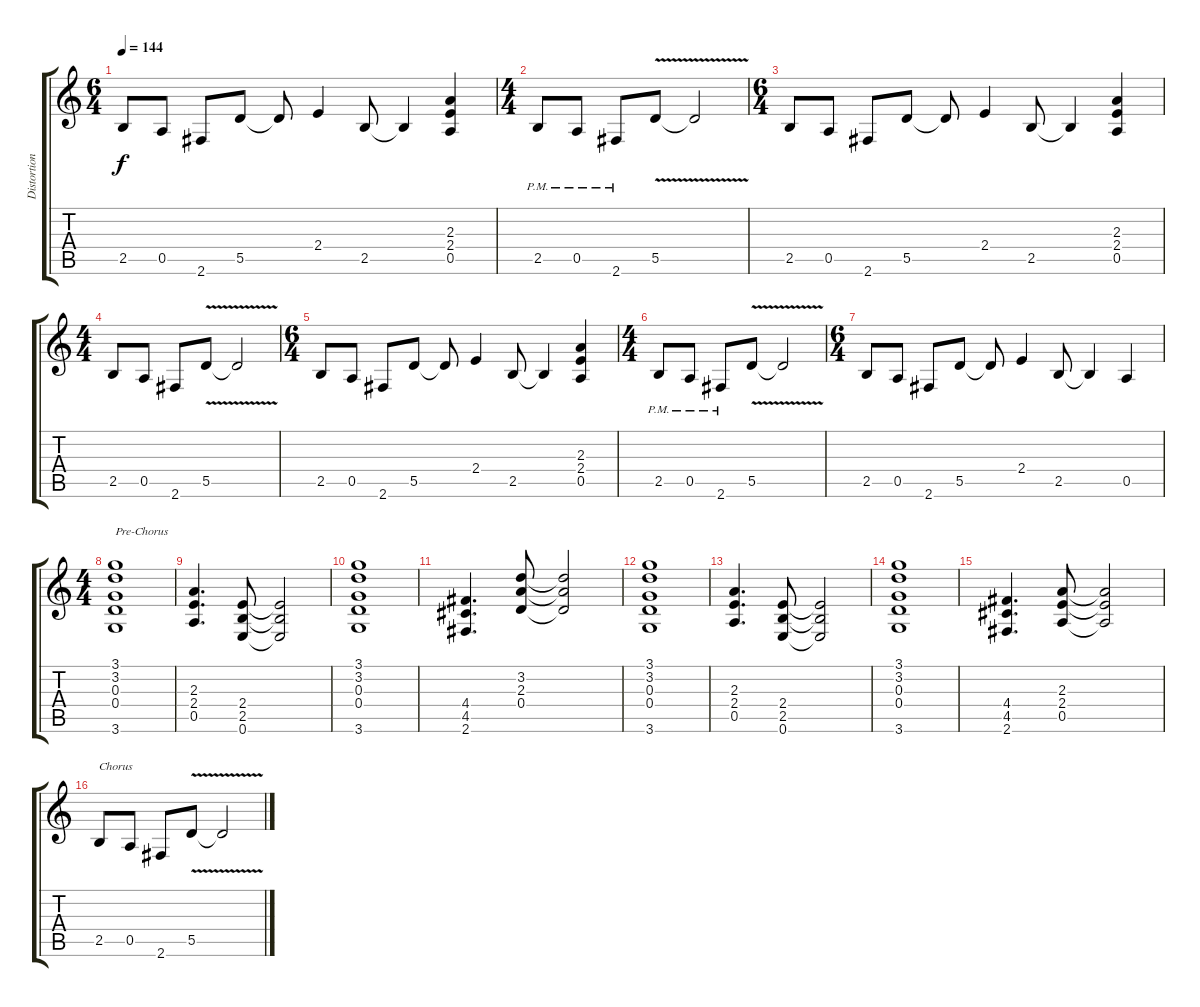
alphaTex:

\track ("Distortion Guitar" "Distortion") {instrument overdrivenguitar}
\staff {score tabs}
\tuning (E4 B3 G3 D3 A2 E2) {hide}
\ts (6 4)
\tempo 144
\clef g2
\ks c
2.5.8{dy f} 0.5.8 2.6.8 5.5.8 5.5{t}.8 2.4.4 2.5.8 2.5{t}.4 (2.3 2.4 0.5).4 |
\ts (4 4)
2.5{pm}.8 0.5{pm}.8 2.6{pm}.8 5.5{v}.8 5.5{t}.2 |
\ts (6 4)
2.5.8 0.5.8 2.6.8 5.5.8 5.5{t}.8 2.4.4 2.5.8 2.5{t}.4 (2.3 2.4 0.5).4 |
\ts (4 4)
2.5.8 0.5.8 2.6.8 5.5{v}.8 5.5{t}.2 |
\ts (6 4)
2.5.8 0.5.8 2.6.8 5.5.8 5.5{t}.8 2.4.4 2.5.8 2.5{t}.4 (2.3 2.4 0.5).4 |
\ts (4 4)
2.5{pm}.8 0.5{pm}.8 2.6{pm}.8 5.5{v}.8 5.5{t}.2 |
\ts (6 4)
2.5.8 0.5.8 2.6.8 5.5.8 5.5{t}.8 2.4.4 2.5.8 2.5{t}.4 0.5.4 |
\ts (4 4)
(3.1 3.2 0.3 0.4 3.6).1{txt "Pre-Chorus"} |
(2.3 2.4 0.5).4{d} (2.4 2.5 0.6).8 (2.4{t} 2.5{t} 0.6{t}).2 |
(3.1 3.2 0.3 0.4 3.6).1 |
(4.4 4.5 2.6).4{d} (3.2 2.3 0.4).8 (3.2{t} 2.3{t} 0.4{t}).2 |
(3.1 3.2 0.3 0.4 3.6).1 |
(2.3 2.4 0.5).4{d} (2.4 2.5 0.6).8 (2.4{t} 2.5{t} 0.6{t}).2 |
(3.1 3.2 0.3 0.4 3.6).1 |
(4.4 4.5 2.6).4{d} (2.3 2.4 0.5).8 (2.3{t} 2.4{t} 0.5{t}).2 |
2.5.8{txt "Chorus"} 0.5.8 2.6.8 5.5{v}.8 5.5{t}.2
